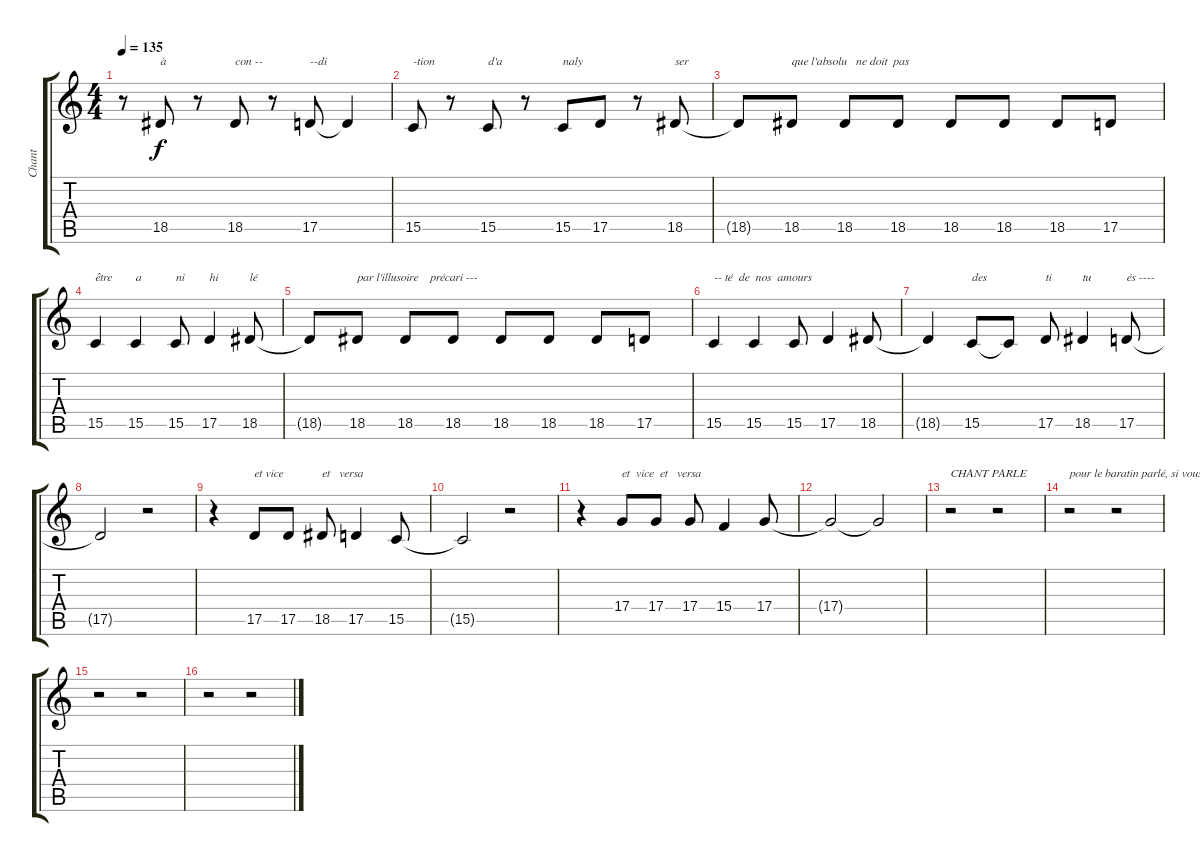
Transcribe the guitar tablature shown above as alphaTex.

\track ("Chant" "Chant") {instrument lead6voice}
\staff {score tabs}
\tuning (E4 B3 G3 D3 A2 E2) {hide}
\ts (4 4)
\tempo 135
\clef g2
\ks c
r.8{dy f} 18.5.8{txt "à"} r.8 18.5.8{txt "con --"} r.8 17.5.8{txt "--di"} 17.5{t}.4 |
15.5.8{txt "-tion"} r.8 15.5.8{txt "d'a"} r.8 15.5.8{txt "naly"} 17.5.8 r.8 18.5.8{txt "ser"} |
18.5{t}.8 18.5.8{txt "que l'absolu   ne doit  pas"} 18.5.8 18.5.8 18.5.8 18.5.8 18.5.8 17.5.8 |
15.5.4{txt "être"} 15.5.4{txt "a"} 15.5.8{txt "ni"} 17.5.4{txt "hi"} 18.5.8{txt "lé"} |
18.5{t}.8 18.5.8{txt "par l'illusoire    précari ---"} 18.5.8 18.5.8 18.5.8 18.5.8 18.5.8 17.5.8 |
15.5.4{txt "-- té  de  nos  amours"} 15.5.4 15.5.8 17.5.4 18.5.8 |
18.5{t}.4 15.5.8{txt "des"} 15.5{t}.8 17.5.8{txt "ti"} 18.5.4{txt "tu"} 17.5.8{txt "és ----"} |
17.5{t}.2 r.2 |
r.4 17.5.8{txt "et vice"} 17.5.8 18.5.8{txt "et   versa"} 17.5.4 15.5.8 |
15.5{t}.2 r.2 |
r.4 17.4.8{txt "et  vice  et   versa"} 17.4.8 17.4.8 15.4.4 17.4.8 |
17.4{t}.2 17.4{t}.2 |
r.2{txt "CHANT PARLE"} r.2 |
r.2{txt "pour le baratin parlé, si vous ne vous en souvenez"} r.2 |
r.2 r.2 |
r.2 r.2
